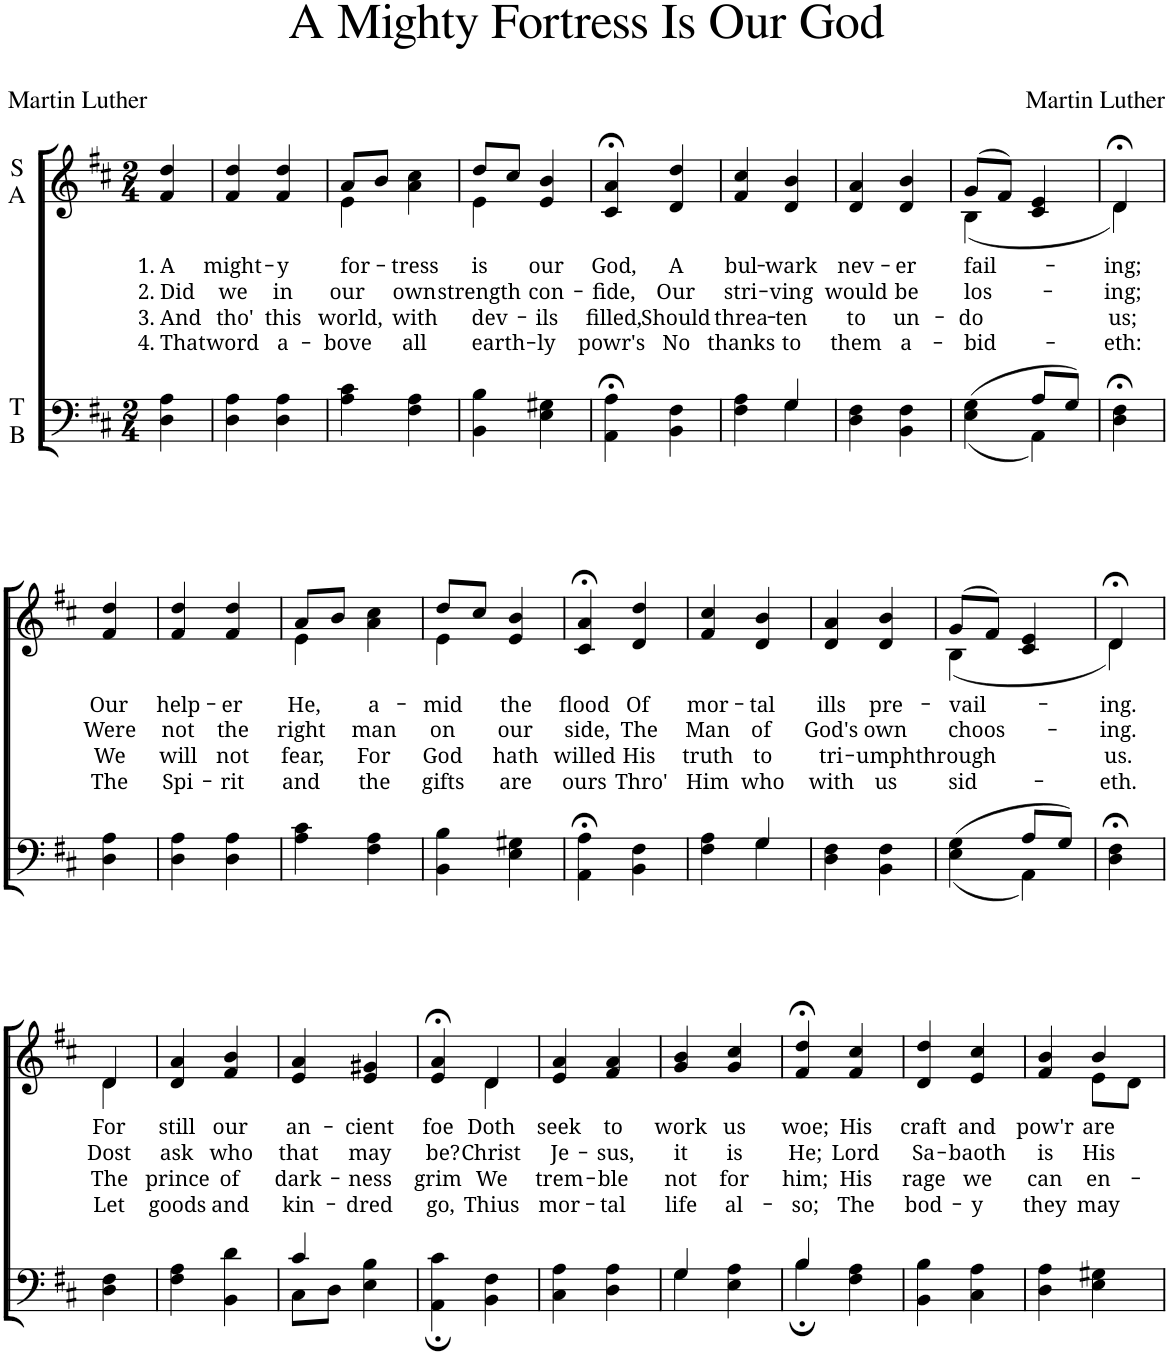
**kern	**kern	**text	**text	**text	**text
*part2	*part1	*part1	*part1	*part1	*part1
*staff2	*staff1	*staff1	*staff1	*staff1	*staff1
*I"T B	*I"S A	*	*	*	*
*clefF4	*clefG2	*	*	*	*
*k[f#c#]	*k[f#c#]	*	*	*	*
*M2/4	*M2/4	*	*	*	*
=1	=1	=1	=1	=1	=1
!	!	!LO:LY:b	!LO:LY:b	!LO:LY:b	!LO:LY:b
4D\ 4A\	4f#/ 4dd/	1. A	2. Did	3. And	4. That
=2	=2	=2	=2	=2	=2
!	!	!LO:LY:b	!LO:LY:b	!LO:LY:b	!LO:LY:b
4D\ 4A\	4f#/ 4dd/	might-	we	tho'	word
!	!	!LO:LY:b	!LO:LY:b	!LO:LY:b	!LO:LY:b
4D\ 4A\	4f#/ 4dd/	-y	in	this	a-
=3	=3	=3	=3	=3	=3
!	!	!LO:LY:b	!LO:LY:b	!LO:LY:b	!LO:LY:b
*	*^	*	*	*	*
4A\ 4c#\	8a/L	4e\	for-	our	world,	-bove
.	8b/J	.	.	.	.	.
!	!	!	!LO:LY:b	!LO:LY:b	!LO:LY:b	!LO:LY:b
4F#\ 4A\	4a\ 4cc#\	4ryy	-tress	own	with	all
=4	=4	=4	=4	=4	=4	=4
!	!	!	!LO:LY:b	!LO:LY:b	!LO:LY:b	!LO:LY:b
4BB\ 4B\	8dd/L	4e\	is	strength	dev-	earth-
.	8cc#/J	.	.	.	.	.
!	!	!	!LO:LY:b	!LO:LY:b	!LO:LY:b	!LO:LY:b
4E\ 4G#X\	4e/ 4b/	4ryy	our	con-	-ils	-ly
=5	=5	=5	=5	=5	=5	=5
!	!	!	!LO:LY:b	!LO:LY:b	!LO:LY:b	!LO:LY:b
*	*v	*v	*	*	*	*
4AA\;< 4A\;<	4c#/;< 4a/;<	God,	-fide,	filled,	powr's
!	!	!LO:LY:b	!LO:LY:b	!LO:LY:b	!LO:LY:b
4BB\ 4F#\	4d/ 4dd/	A	Our	Should	No
=6	=6	=6	=6	=6	=6
*^	*	*	*	*	*
!	!	!	!LO:LY:b	!LO:LY:b	!LO:LY:b	!LO:LY:b
4F#\ 4A\	4ryy	4f#/ 4cc#/	bul-	stri-	threa-	thanks
!	!	!	!LO:LY:b	!LO:LY:b	!LO:LY:b	!LO:LY:b
4G/	4G\	4d/ 4b/	-wark	-ving	-ten	to
=7	=7	=7	=7	=7	=7	=7
!	!	!	!LO:LY:b	!LO:LY:b	!LO:LY:b	!LO:LY:b
*v	*v	*	*	*	*	*
4D\ 4F#\	4d/ 4a/	nev-	would	to	them
!	!	!LO:LY:b	!LO:LY:b	!LO:LY:b	!LO:LY:b
4BB\ 4F#\	4d/ 4b/	-er	be	un-	a-
=8	=8	=8	=8	=8	=8
*^	*	*	*	*	*
!	!	!	!LO:LY:b	!LO:LY:b	!LO:LY:b	!LO:LY:b
*	*	*^	*	*	*	*
((4E\ 4G\	4ryy	(8g/L	(4B\	fail-	los-	-do	-bid-
.	.	8f#/J)	.	.	.	.	.
8A/L	4AA\)	4c#/ 4e/	4ryy	.	.	.	.
8G/J)	.	.	.	.	.	.	.
*v	*v	*	*	*	*	*	*
=9	=9	=9	=9	=9	=9	=9
!	!	!	!LO:LY:b	!LO:LY:b	!LO:LY:b	!LO:LY:b
4D\;< 4F#\;<	4d;</	4d\)	-ing;	-ing;	us;	-eth:
!!LO:LB:g=z
=10	=10	=10	=10	=10	=10	=10
!	!	!	!LO:LY:b	!LO:LY:b	!LO:LY:b	!LO:LY:b
*	*v	*v	*	*	*	*
4D\ 4A\	4f#/ 4dd/	Our	Were	We	The
=11	=11	=11	=11	=11	=11
!	!	!LO:LY:b	!LO:LY:b	!LO:LY:b	!LO:LY:b
4D\ 4A\	4f#/ 4dd/	help-	not	will	Spi-
!	!	!LO:LY:b	!LO:LY:b	!LO:LY:b	!LO:LY:b
4D\ 4A\	4f#/ 4dd/	-er	the	not	-rit
=12	=12	=12	=12	=12	=12
!	!	!LO:LY:b	!LO:LY:b	!LO:LY:b	!LO:LY:b
*	*^	*	*	*	*
4A\ 4c#\	8a/L	4e\	He,	right	fear,	and
.	8b/J	.	.	.	.	.
!	!	!	!LO:LY:b	!LO:LY:b	!LO:LY:b	!LO:LY:b
4F#\ 4A\	4a\ 4cc#\	4ryy	a-	man	For	the
=13	=13	=13	=13	=13	=13	=13
!	!	!	!LO:LY:b	!LO:LY:b	!LO:LY:b	!LO:LY:b
4BB\ 4B\	8dd/L	4e\	-mid	on	God	gifts
.	8cc#/J	.	.	.	.	.
!	!	!	!LO:LY:b	!LO:LY:b	!LO:LY:b	!LO:LY:b
4E\ 4G#X\	4e/ 4b/	4ryy	the	our	hath	are
=14	=14	=14	=14	=14	=14	=14
!	!	!	!LO:LY:b	!LO:LY:b	!LO:LY:b	!LO:LY:b
*	*v	*v	*	*	*	*
4AA\;< 4A\;<	4c#/;< 4a/;<	flood	side,	willed	ours
!	!	!LO:LY:b	!LO:LY:b	!LO:LY:b	!LO:LY:b
4BB\ 4F#\	4d/ 4dd/	Of	The	His	Thro'
=15	=15	=15	=15	=15	=15
*^	*	*	*	*	*
!	!	!	!LO:LY:b	!LO:LY:b	!LO:LY:b	!LO:LY:b
4F#\ 4A\	4ryy	4f#/ 4cc#/	mor-	Man	truth	Him
!	!	!	!LO:LY:b	!LO:LY:b	!LO:LY:b	!LO:LY:b
4G/	4G\	4d/ 4b/	-tal	of	to	who
=16	=16	=16	=16	=16	=16	=16
!	!	!	!LO:LY:b	!LO:LY:b	!LO:LY:b	!LO:LY:b
*v	*v	*	*	*	*	*
4D\ 4F#\	4d/ 4a/	ills	God's	tri-	with
!	!	!LO:LY:b	!LO:LY:b	!LO:LY:b	!LO:LY:b
4BB\ 4F#\	4d/ 4b/	pre-	own	-umph	us
=17	=17	=17	=17	=17	=17
*^	*	*	*	*	*
!	!	!	!LO:LY:b	!LO:LY:b	!LO:LY:b	!LO:LY:b
*	*	*^	*	*	*	*
((4E\ 4G\	4ryy	(8g/L	(4B\	-vail-	choos-	through	sid-
.	.	8f#/J)	.	.	.	.	.
8A/L	4AA\)	4c#/ 4e/	4ryy	.	.	.	.
8G/J)	.	.	.	.	.	.	.
*v	*v	*	*	*	*	*	*
=18	=18	=18	=18	=18	=18	=18
!	!	!	!LO:LY:b	!LO:LY:b	!LO:LY:b	!LO:LY:b
4D\;< 4F#\;<	4d;</	4d\)	-ing.	-ing.	us.	-eth.
!!LO:LB:g=z	!!
=19	=19	=19	=19	=19	=19	=19
!	!	!	!LO:LY:b	!LO:LY:b	!LO:LY:b	!LO:LY:b
4D\ 4F#\	4d/	4d\	For	Dost	The	Let
=20	=20	=20	=20	=20	=20	=20
!	!	!	!LO:LY:b	!LO:LY:b	!LO:LY:b	!LO:LY:b
*	*v	*v	*	*	*	*
4F#\ 4A\	4d/ 4a/	still	ask	prince	goods
!	!	!LO:LY:b	!LO:LY:b	!LO:LY:b	!LO:LY:b
4BB\ 4d\	4f#/ 4b/	our	who	of	and
=21	=21	=21	=21	=21	=21
*^	*	*	*	*	*
!	!	!	!LO:LY:b	!LO:LY:b	!LO:LY:b	!LO:LY:b
4c#/	8C#\L	4e/ 4a/	an-	that	dark-	kin-
.	8D\J	.	.	.	.	.
!	!	!	!LO:LY:b	!LO:LY:b	!LO:LY:b	!LO:LY:b
4E\ 4B\	4ryy	4e/ 4g#X/	-cient	may	-ness	-dred
=22	=22	=22	=22	=22	=22	=22
!	!	!	!LO:LY:b	!LO:LY:b	!LO:LY:b	!LO:LY:b
*v	*v	*^	*	*	*	*
4AA\; 4c#\;	4e/;< 4a/;<	4ryy	foe	be?	grim	go,
!	!	!	!LO:LY:b	!LO:LY:b	!LO:LY:b	!LO:LY:b
4BB\ 4F#\	4d/	4d\	Doth	Christ	We	Thius
=23	=23	=23	=23	=23	=23	=23
!	!	!	!LO:LY:b	!LO:LY:b	!LO:LY:b	!LO:LY:b
*	*v	*v	*	*	*	*
4C#\ 4A\	4e/ 4a/	seek	Je-	trem-	mor-
!	!	!LO:LY:b	!LO:LY:b	!LO:LY:b	!LO:LY:b
4D\ 4A\	4f#/ 4a/	to	-sus,	-ble	-tal
=24	=24	=24	=24	=24	=24
*^	*	*	*	*	*
!	!	!	!LO:LY:b	!LO:LY:b	!LO:LY:b	!LO:LY:b
4G/	4G\	4g/ 4b/	work	it	not	life
!	!	!	!LO:LY:b	!LO:LY:b	!LO:LY:b	!LO:LY:b
4E\ 4A\	4ryy	4g/ 4cc#/	us	is	for	al-
=25	=25	=25	=25	=25	=25	=25
!	!	!	!LO:LY:b	!LO:LY:b	!LO:LY:b	!LO:LY:b
4B;/	4B\	4f#/;< 4dd/;<	woe;	He;	him;	-so;
!	!	!	!LO:LY:b	!LO:LY:b	!LO:LY:b	!LO:LY:b
4F#\ 4A\	4ryy	4f#/ 4cc#/	His	Lord	His	The
=26	=26	=26	=26	=26	=26	=26
!	!	!	!LO:LY:b	!LO:LY:b	!LO:LY:b	!LO:LY:b
*v	*v	*	*	*	*	*
4BB\ 4B\	4d/ 4dd/	craft	Sa-	rage	bod-
!	!	!LO:LY:b	!LO:LY:b	!LO:LY:b	!LO:LY:b
4C#\ 4A\	4e/ 4cc#/	and	-baoth	we	-y
=27	=27	=27	=27	=27	=27
!	!	!LO:LY:b	!LO:LY:b	!LO:LY:b	!LO:LY:b
*	*^	*	*	*	*
4D\ 4A\	4f#/ 4b/	4ryy	pow'r	is	can	they
!	!	!	!LO:LY:b	!LO:LY:b	!LO:LY:b	!LO:LY:b
4E\ 4G#X\	4b/	8e\L	are	His	en-	may
.	.	8d\J	.	.	.	.
*	*v	*v	*	*	*	*
=	=	=	=	=	=
*-	*-	*-	*-	*-	*-
